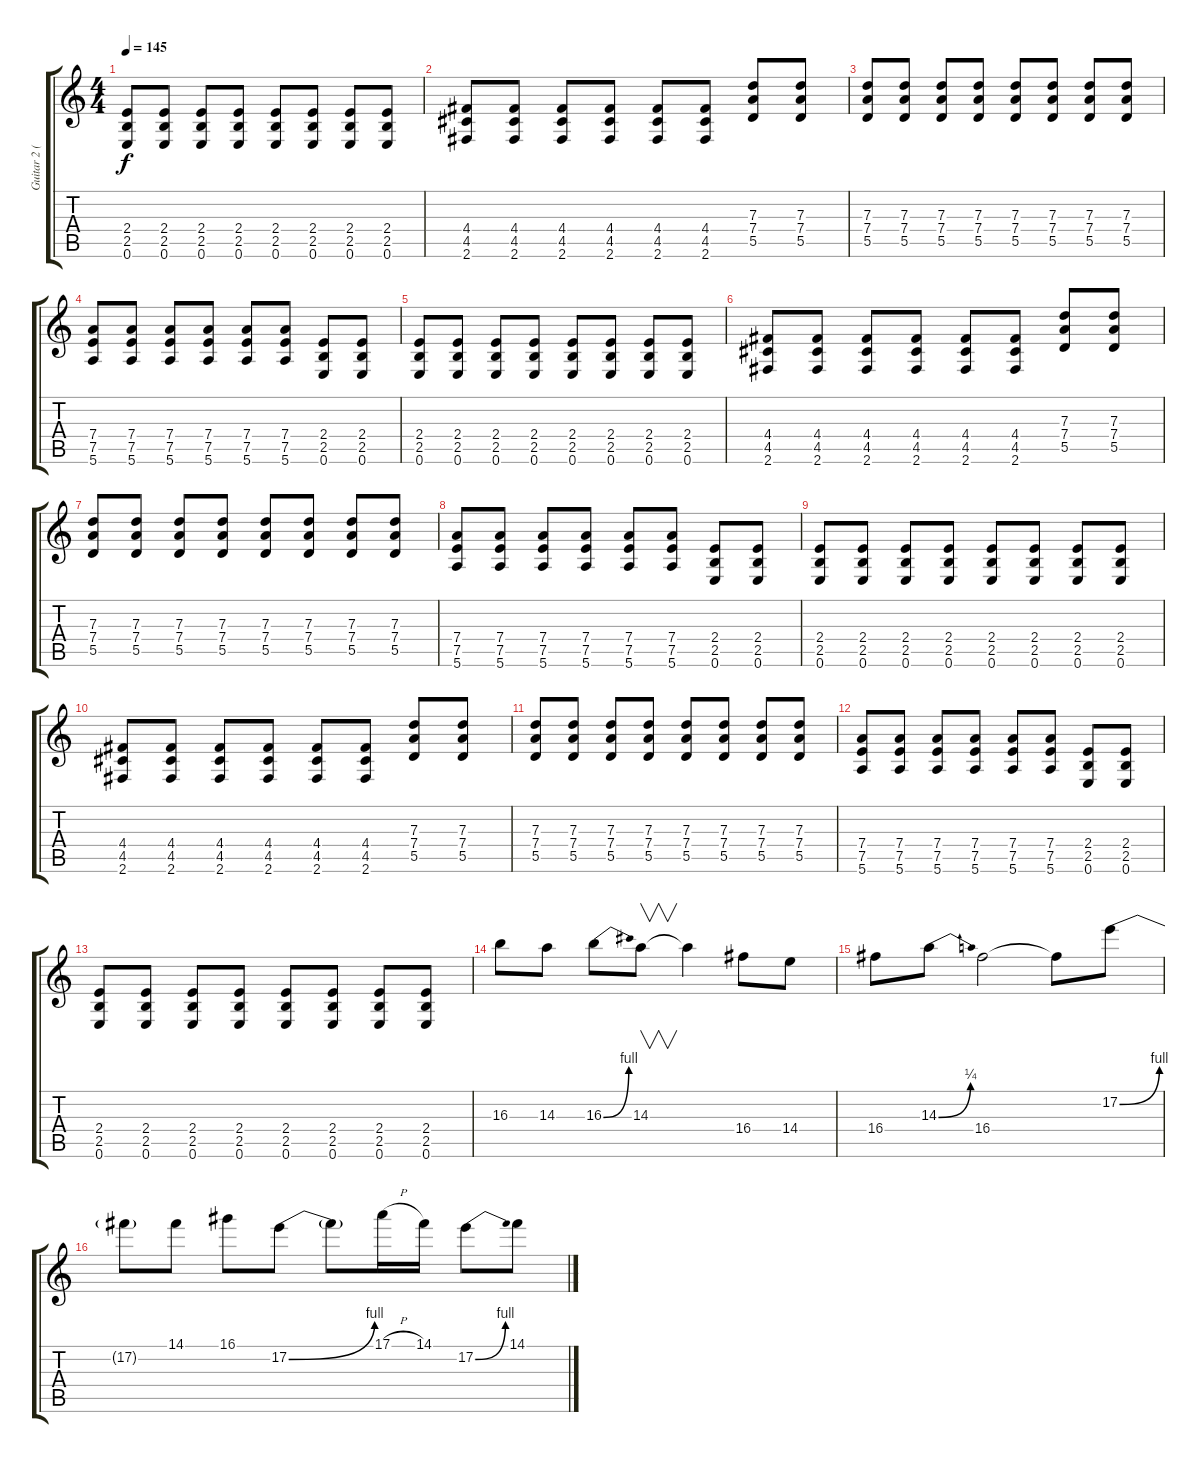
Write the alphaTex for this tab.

\track ("Guitar 2 (Rhythm)" "Guitar 2 (") {instrument distortionguitar}
\staff {score tabs}
\tuning (E4 B3 G3 D3 A2 E2) {hide}
\ts (4 4)
\tempo 145
\clef g2
\ks c
(2.4 2.5 0.6).8{dy f} (2.4 2.5 0.6).8 (2.4 2.5 0.6).8 (2.4 2.5 0.6).8 (2.4 2.5 0.6).8 (2.4 2.5 0.6).8 (2.4 2.5 0.6).8 (2.4 2.5 0.6).8 |
(4.4 4.5 2.6).8 (4.4 4.5 2.6).8 (4.4 4.5 2.6).8 (4.4 4.5 2.6).8 (4.4 4.5 2.6).8 (4.4 4.5 2.6).8 (7.3 7.4 5.5).8 (7.3 7.4 5.5).8 |
(7.3 7.4 5.5).8 (7.3 7.4 5.5).8 (7.3 7.4 5.5).8 (7.3 7.4 5.5).8 (7.3 7.4 5.5).8 (7.3 7.4 5.5).8 (7.3 7.4 5.5).8 (7.3 7.4 5.5).8 |
(7.4 7.5 5.6).8 (7.4 7.5 5.6).8 (7.4 7.5 5.6).8 (7.4 7.5 5.6).8 (7.4 7.5 5.6).8 (7.4 7.5 5.6).8 (2.4 2.5 0.6).8 (2.4 2.5 0.6).8 |
(2.4 2.5 0.6).8 (2.4 2.5 0.6).8 (2.4 2.5 0.6).8 (2.4 2.5 0.6).8 (2.4 2.5 0.6).8 (2.4 2.5 0.6).8 (2.4 2.5 0.6).8 (2.4 2.5 0.6).8 |
(4.4 4.5 2.6).8 (4.4 4.5 2.6).8 (4.4 4.5 2.6).8 (4.4 4.5 2.6).8 (4.4 4.5 2.6).8 (4.4 4.5 2.6).8 (7.3 7.4 5.5).8 (7.3 7.4 5.5).8 |
(7.3 7.4 5.5).8 (7.3 7.4 5.5).8 (7.3 7.4 5.5).8 (7.3 7.4 5.5).8 (7.3 7.4 5.5).8 (7.3 7.4 5.5).8 (7.3 7.4 5.5).8 (7.3 7.4 5.5).8 |
(7.4 7.5 5.6).8 (7.4 7.5 5.6).8 (7.4 7.5 5.6).8 (7.4 7.5 5.6).8 (7.4 7.5 5.6).8 (7.4 7.5 5.6).8 (2.4 2.5 0.6).8 (2.4 2.5 0.6).8 |
(2.4 2.5 0.6).8 (2.4 2.5 0.6).8 (2.4 2.5 0.6).8 (2.4 2.5 0.6).8 (2.4 2.5 0.6).8 (2.4 2.5 0.6).8 (2.4 2.5 0.6).8 (2.4 2.5 0.6).8 |
(4.4 4.5 2.6).8 (4.4 4.5 2.6).8 (4.4 4.5 2.6).8 (4.4 4.5 2.6).8 (4.4 4.5 2.6).8 (4.4 4.5 2.6).8 (7.3 7.4 5.5).8 (7.3 7.4 5.5).8 |
(7.3 7.4 5.5).8 (7.3 7.4 5.5).8 (7.3 7.4 5.5).8 (7.3 7.4 5.5).8 (7.3 7.4 5.5).8 (7.3 7.4 5.5).8 (7.3 7.4 5.5).8 (7.3 7.4 5.5).8 |
(7.4 7.5 5.6).8 (7.4 7.5 5.6).8 (7.4 7.5 5.6).8 (7.4 7.5 5.6).8 (7.4 7.5 5.6).8 (7.4 7.5 5.6).8 (2.4 2.5 0.6).8 (2.4 2.5 0.6).8 |
(2.4 2.5 0.6).8 (2.4 2.5 0.6).8 (2.4 2.5 0.6).8 (2.4 2.5 0.6).8 (2.4 2.5 0.6).8 (2.4 2.5 0.6).8 (2.4 2.5 0.6).8 (2.4 2.5 0.6).8 |
16.3.8 14.3.8 16.3{be (bend 0 0 60 4)}.8 14.3.8{v} 14.3{t}.4 16.4.8 14.4.8 |
16.4.8 14.3{be (bend 0 0 60 1)}.8 16.4.2 16.4{t}.8 17.2{be (bend 0 0 60 4)}.8 |
17.2{t}.8 14.1.8 16.1.8 17.2{be (bend 0 0 60 4)}.8 17.2{t}.8 17.1{h}.16 14.1.16 17.2{be (bend 0 0 60 4)}.8 14.1.8
